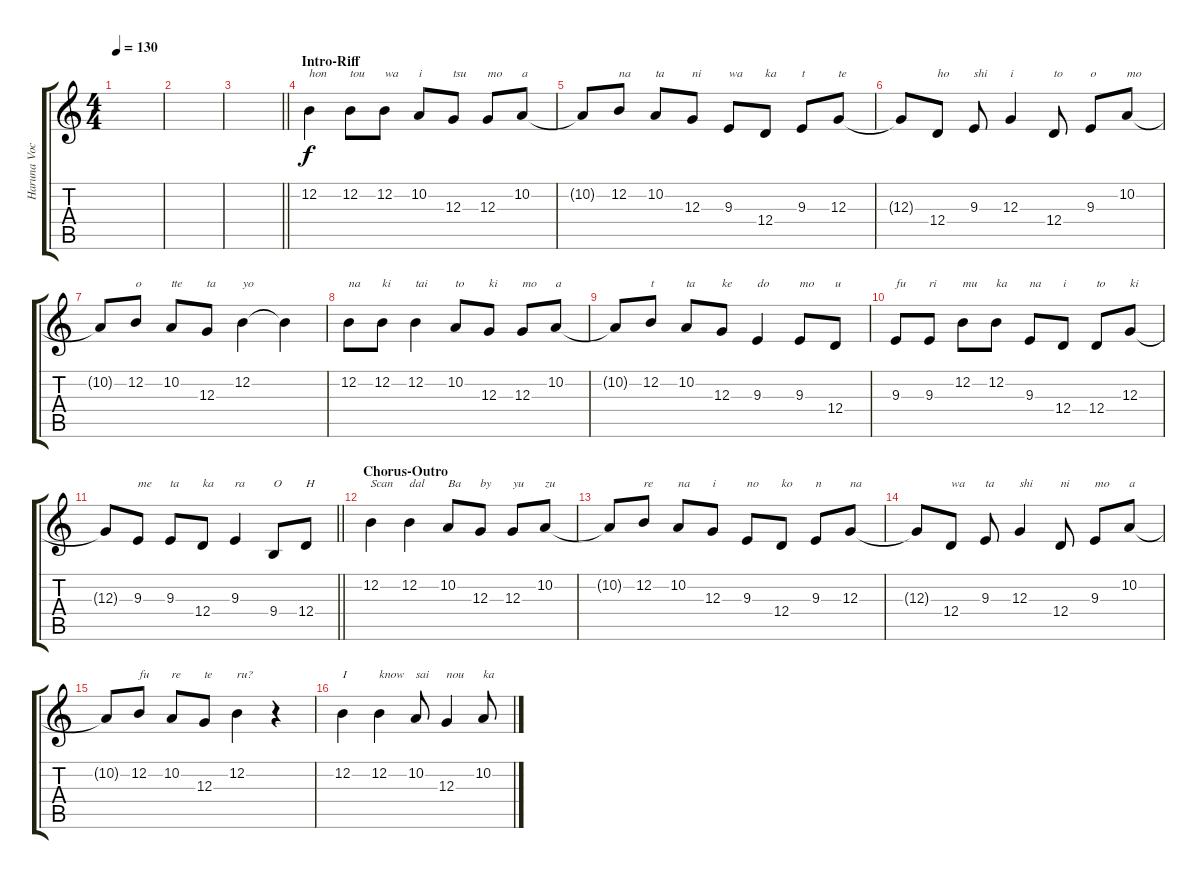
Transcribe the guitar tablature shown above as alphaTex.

\track ("Haruna Vocal" "Haruna Voc") {instrument honkytonkpiano}
\staff {score tabs}
\tuning (E4 B3 G3 D3 A2 E2) {hide}
\ts (4 4)
\tempo 130
\clef g2
\ks c
|
|
\barLineRight lightlight
|
\section ("" "Intro-Riff")
12.2.4{txt "hon"} 12.2.8{txt "tou"} 12.2.8{txt "wa"} 10.2.8{txt "i"} 12.3.8{txt "tsu"} 12.3.8{txt "mo"} 10.2.8{txt "a"} |
10.2{t}.8 12.2.8{txt "na"} 10.2.8{txt "ta"} 12.3.8{txt "ni"} 9.3.8{txt "wa"} 12.4.8{txt "ka"} 9.3.8{txt "t"} 12.3.8{txt "te"} |
12.3{t}.8 12.4.8{txt "ho"} 9.3.8{txt "shi"} 12.3.4{txt "i"} 12.4.8{txt "to"} 9.3.8{txt "o"} 10.2.8{txt "mo"} |
10.2{t}.8 12.2.8{txt "o"} 10.2.8{txt "tte"} 12.3.8{txt "ta"} 12.2.4{txt "yo"} 12.2{t}.4 |
12.2.8{txt "na"} 12.2.8{txt "ki"} 12.2.4{txt "tai"} 10.2.8{txt "to"} 12.3.8{txt "ki"} 12.3.8{txt "mo"} 10.2.8{txt "a"} |
10.2{t}.8 12.2.8{txt "t"} 10.2.8{txt "ta"} 12.3.8{txt "ke"} 9.3.4{txt "do"} 9.3.8{txt "mo"} 12.4.8{txt "u"} |
9.3.8{txt "fu"} 9.3.8{txt "ri"} 12.2.8{txt "mu"} 12.2.8{txt "ka"} 9.3.8{txt "na"} 12.4.8{txt "i"} 12.4.8{txt "to"} 12.3.8{txt "ki"} |
\barLineRight lightlight
12.3{t}.8 9.3.8{txt "me"} 9.3.8{txt "ta"} 12.4.8{txt "ka"} 9.3.4{txt "ra"} 9.4.8{txt "O"} 12.4.8{txt "H"} |
\section ("" "Chorus-Outro")
12.2.4{txt "Scan"} 12.2.4{txt "dal"} 10.2.8{txt "Ba"} 12.3.8{txt "by"} 12.3.8{txt "yu"} 10.2.8{txt "zu"} |
10.2{t}.8 12.2.8{txt "re"} 10.2.8{txt "na"} 12.3.8{txt "i"} 9.3.8{txt "no"} 12.4.8{txt "ko"} 9.3.8{txt "n"} 12.3.8{txt "na"} |
12.3{t}.8 12.4.8{txt "wa"} 9.3.8{txt "ta"} 12.3.4{txt "shi"} 12.4.8{txt "ni"} 9.3.8{txt "mo"} 10.2.8{txt "a"} |
10.2{t}.8 12.2.8{txt "fu"} 10.2.8{txt "re"} 12.3.8{txt "te"} 12.2.4{txt "ru?"} r.4 |
12.2.4{txt "I"} 12.2.4{txt "know"} 10.2.8{txt "sai"} 12.3.4{txt "nou"} 10.2.8{txt "ka"}
